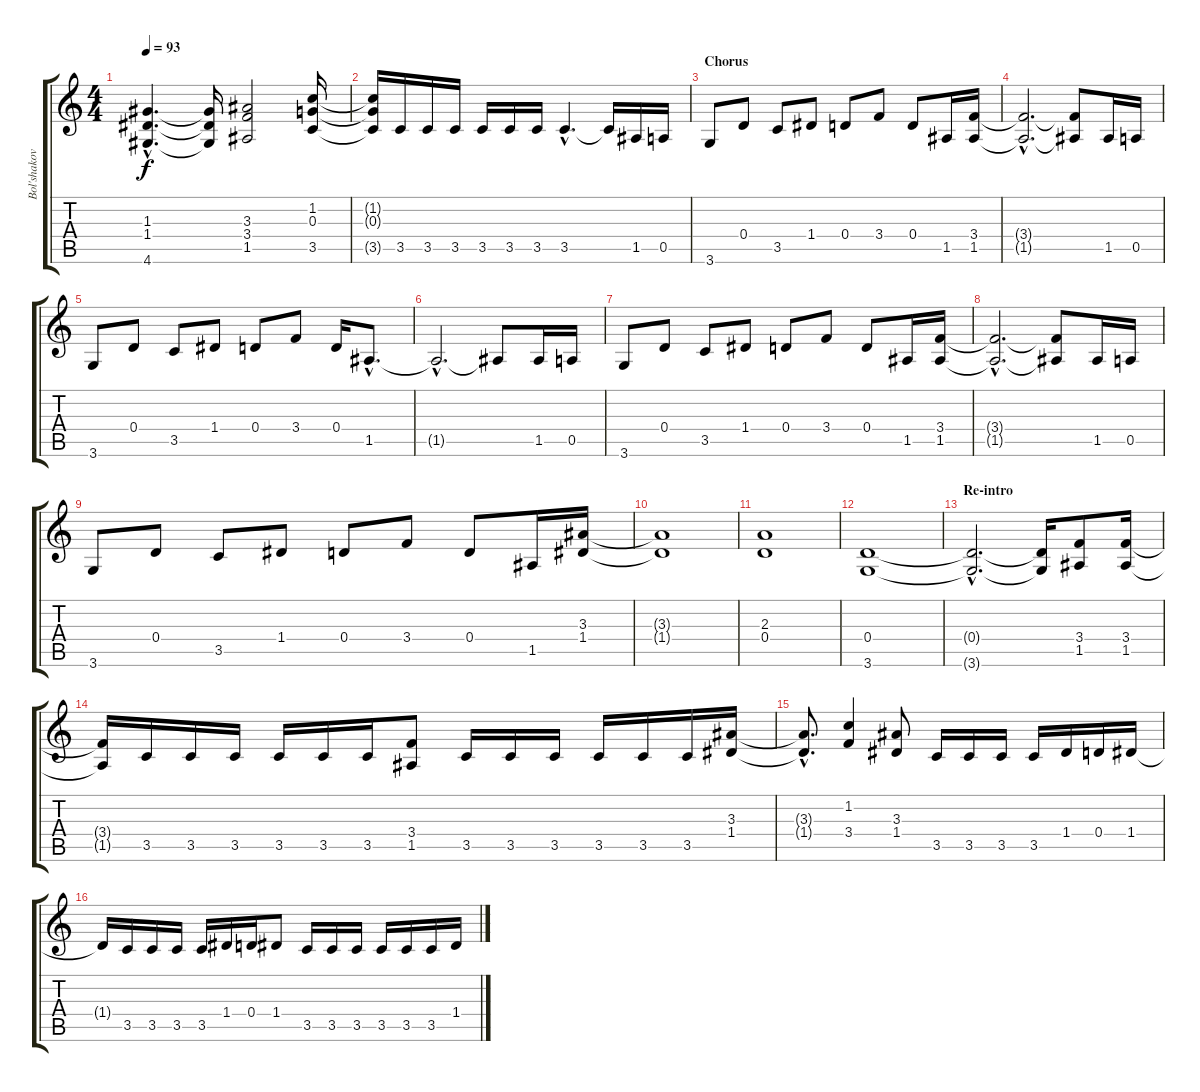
\track ("Bol'shakov" "Bol'shakov") {instrument distortionguitar}
\staff {score tabs}
\tuning (E4 B3 G3 D3 A2 E2) {hide}
\ts (4 4)
\tempo 93
\clef g2
\ks c
(1.3{hac t} 1.4{hac t} 4.6{hac t}).4{d dy f} (1.3{t} 1.4{t} 4.6{t}).16 (3.3 3.4 1.5).2 (1.2 0.3 3.5).16 |
(1.2{t} 0.3{t} 3.5{t}).16 3.5.16 3.5.16 3.5.16 3.5.16 3.5.16 3.5.16 3.5{hac}.4{d} 3.5{t}.16 1.5.16 0.5.16 |
\section ("" "Chorus")
3.6.8 0.4.8 3.5.8 1.4.8 0.4.8 3.4.8 0.4.8 1.5.16 (3.4 1.5).16 |
(3.4{hac t} 1.5{hac t}).2{d} (3.4{t} 1.5{t}).8 1.5.16 0.5.16 |
3.6.8 0.4.8 3.5.8 1.4.8 0.4.8 3.4.8 0.4.16 1.5{hac}.8{d} |
1.5{hac t}.2{d} 1.5{t}.8 1.5.16 0.5.16 |
3.6.8 0.4.8 3.5.8 1.4.8 0.4.8 3.4.8 0.4.8 1.5.16 (3.4 1.5).16 |
(3.4{hac t} 1.5{hac t}).2{d} (3.4{t} 1.5{t}).8 1.5.16 0.5.16 |
3.6.8 0.4.8 3.5.8 1.4.8 0.4.8 3.4.8 0.4.8 1.5.16 (3.3 1.4).16 |
(3.3{t} 1.4{t}).1 |
(2.3 0.4).1 |
(0.4 3.6).1 |
\section ("" "Re-intro")
(0.4{hac t} 3.6{hac t}).2{d} (0.4{t} 3.6{t}).16 (3.4 1.5).8 (3.4 1.5).16 |
(3.4{t} 1.5{t}).16 3.5.16 3.5.16 3.5.16 3.5.16 3.5.16 3.5.16 (3.4 1.5).8 3.5.16 3.5.16 3.5.16 3.5.16 3.5.16 3.5.16 (3.3 1.4).16 |
(3.3{hac t} 1.4{hac t}).8{d} (1.2 3.4).4 (3.3 1.4).8 3.5.16 3.5.16 3.5.16 3.5.16 1.4.16 0.4.16 1.4.16 |
1.4{t}.16 3.5.16 3.5.16 3.5.16 3.5.16 1.4.16 0.4.16 1.4.8 3.5.16 3.5.16 3.5.16 3.5.16 3.5.16 3.5.16 1.4.16
